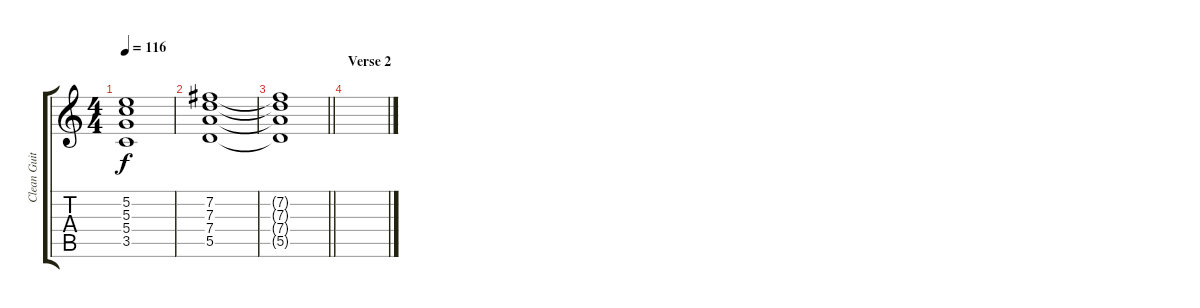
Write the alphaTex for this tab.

\track ("Clean Guitar Chorus" "Clean Guit") {instrument electricguitarjazz}
\staff {score tabs}
\tuning (E4 B3 G3 D3 A2 E2) {hide}
\ts (4 4)
\tempo 116
\clef g2
\ks c
(5.2 5.3 5.4 3.5).1{dy f} |
(7.2 7.3 7.4 5.5).1 |
\barLineRight lightlight
(7.2{t} 7.3{t} 7.4{t} 5.5{t}).1 |
\section ("" "Verse 2")
